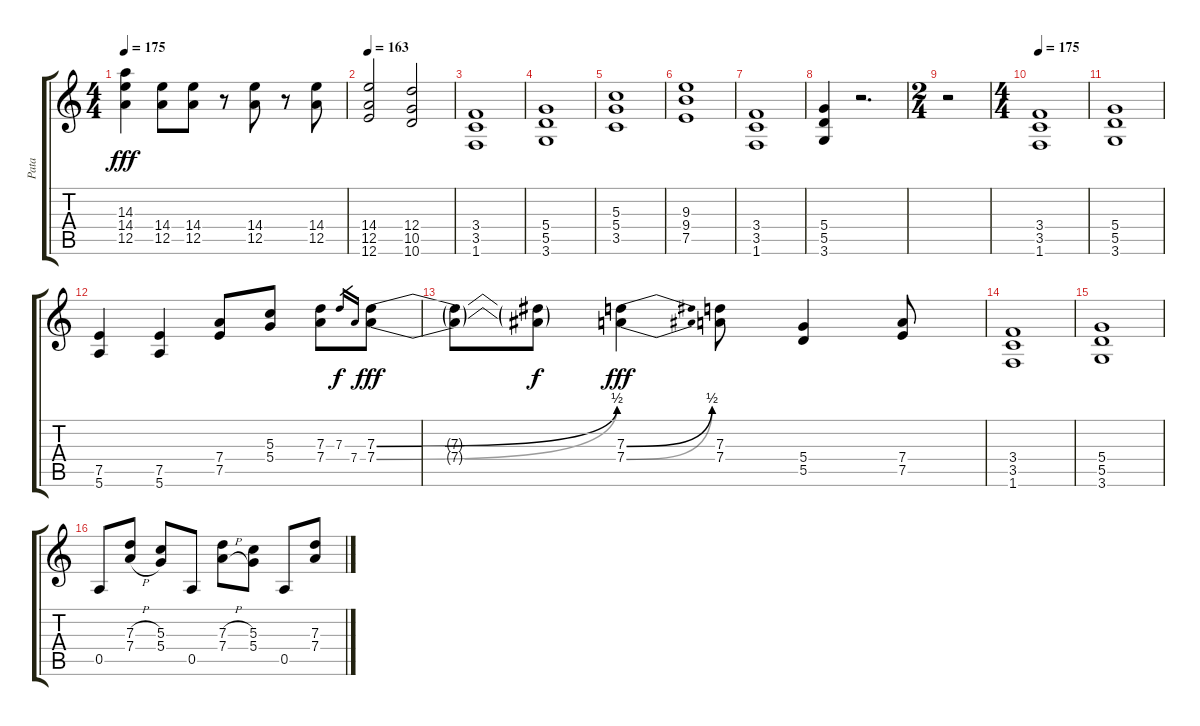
\track ("Pata" "Pata") {instrument distortionguitar}
\staff {score tabs}
\tuning (E4 B3 G3 D3 A2 E2) {hide}
\ts (4 4)
\tempo 175
\clef g2
\ks c
(14.3 14.4 12.5).4{dy fff} (14.4 12.5).8 (14.4 12.5).8 r.8 (14.4 12.5).8 r.8 (14.4 12.5).8 |
\tempo 163
(14.4 12.5 12.6).2 (12.4 10.5 10.6).2 |
(3.4 3.5 1.6).1 |
(5.4 5.5 3.6).1 |
(5.3 5.4 3.5).1 |
(9.3 9.4 7.5).1 |
(3.4 3.5 1.6).1 |
(5.4 5.5 3.6).4 r.2{d} |
\ts (2 4)
r.2 |
\ts (4 4)
\tempo 175
(3.4 3.5 1.6).1 |
(5.4 5.5 3.6).1 |
(7.5 5.6).4 (7.5 5.6).4 (7.4 7.5).8 (5.3 5.4).8 (7.3 7.4).8 7.3.16{gr dy f} 7.4.16{gr} (7.3{be (bend 0 0 60 2)} 7.4{be (bend 0 0 60 2)}).8{dy fff} |
(7.3{t} 7.4{t}).8 (7.3{t} 7.4{t}).8{dy f} (7.3{be (bend 0 0 60 2)} 7.4{be (bend 0 0 60 2)}).4{dy fff} (7.3 7.4).8 (5.4 5.5).4 (7.4 7.5).8 |
(3.4 3.5 1.6).1 |
(5.4 5.5 3.6).1 |
0.5.8 (7.3{h} 7.4{h}).8 (5.3 5.4).8 0.5.8 (7.3{h} 7.4{h}).8 (5.3 5.4).8 0.5.8 (7.3 7.4).8
